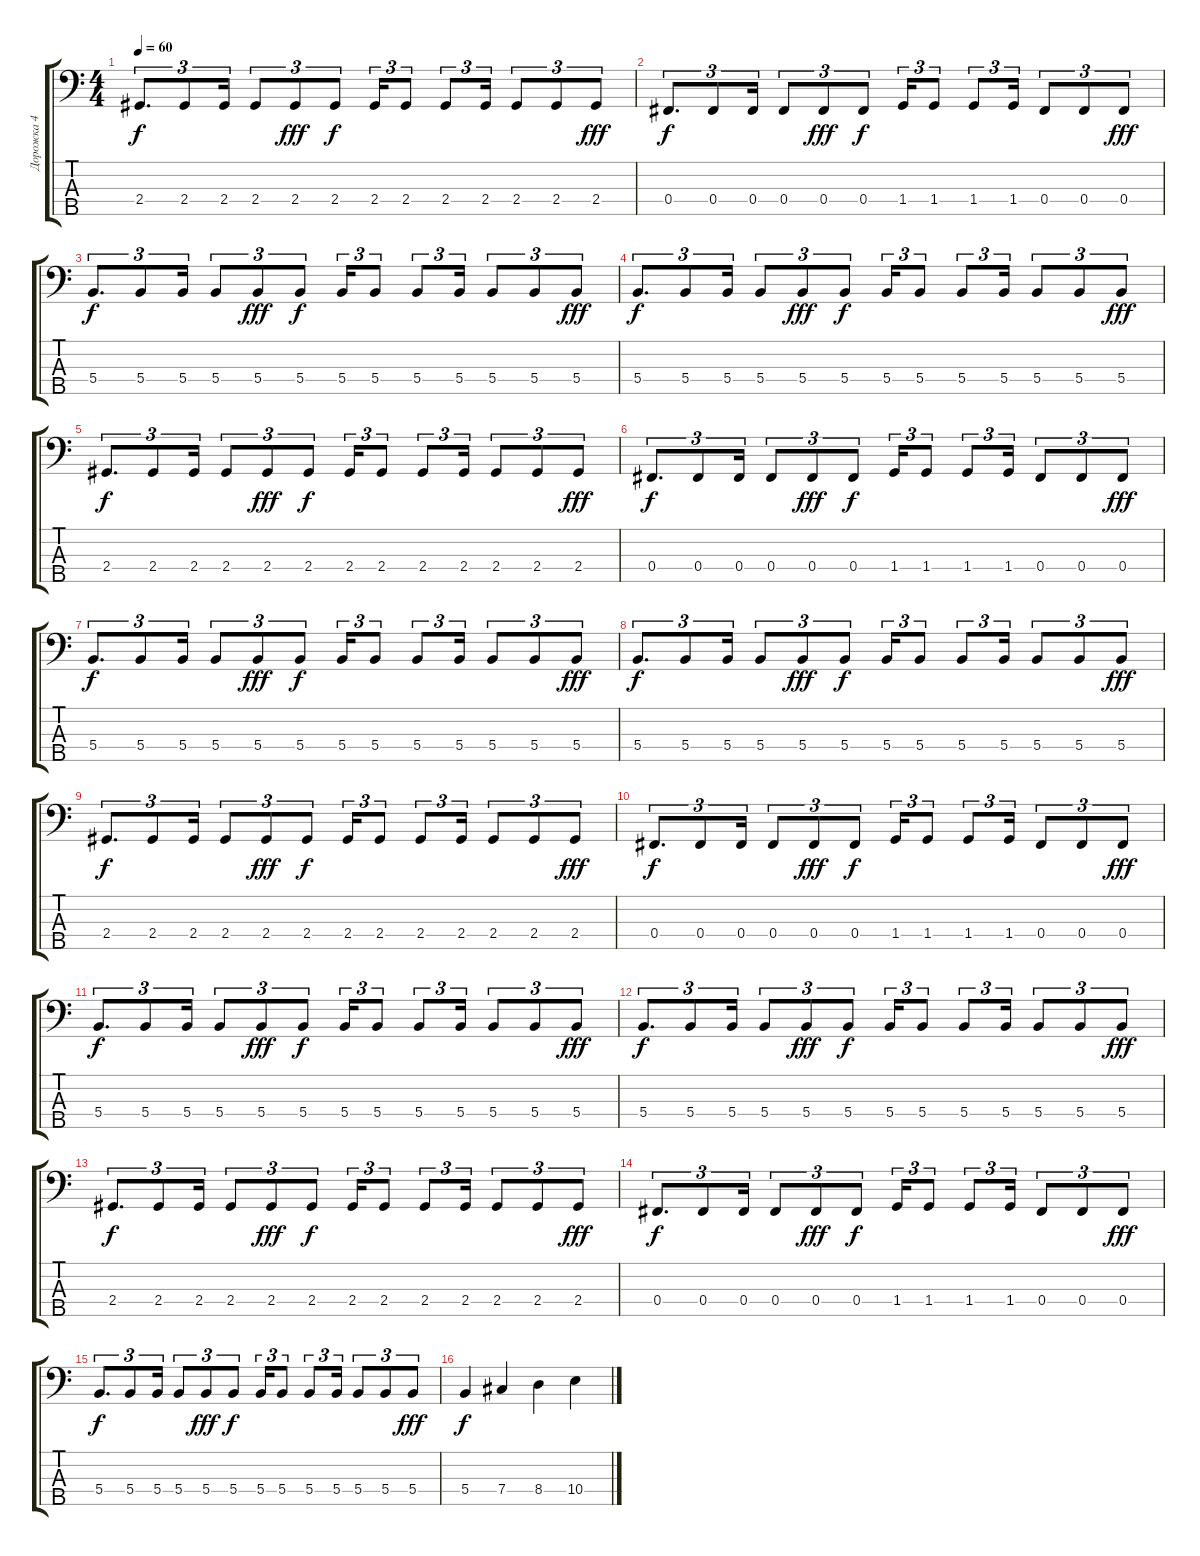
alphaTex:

\track ("Дорожка 4" "Дорожка 4") {instrument electricbasspick}
\staff {score tabs}
\tuning (A2 E2 B1 Gb1 Db1) {hide}
\ts (4 4)
\tempo 60
\clef f4
\ks c
2.4.8{d tu (3 2) dy f} 2.4.8{tu (3 2)} 2.4.16{tu (3 2)} 2.4.8{tu (3 2)} 2.4.8{tu (3 2) dy fff} 2.4.8{tu (3 2) dy f} 2.4.16{tu (3 2)} 2.4.8{tu (3 2)} 2.4.8{tu (3 2)} 2.4.16{tu (3 2)} 2.4.8{tu (3 2)} 2.4.8{tu (3 2)} 2.4.8{tu (3 2) dy fff} |
0.4.8{d tu (3 2) dy f} 0.4.8{tu (3 2)} 0.4.16{tu (3 2)} 0.4.8{tu (3 2)} 0.4.8{tu (3 2) dy fff} 0.4.8{tu (3 2) dy f} 1.4.16{tu (3 2)} 1.4.8{tu (3 2)} 1.4.8{tu (3 2)} 1.4.16{tu (3 2)} 0.4.8{tu (3 2)} 0.4.8{tu (3 2)} 0.4.8{tu (3 2) dy fff} |
5.4.8{d tu (3 2) dy f} 5.4.8{tu (3 2)} 5.4.16{tu (3 2)} 5.4.8{tu (3 2)} 5.4.8{tu (3 2) dy fff} 5.4.8{tu (3 2) dy f} 5.4.16{tu (3 2)} 5.4.8{tu (3 2)} 5.4.8{tu (3 2)} 5.4.16{tu (3 2)} 5.4.8{tu (3 2)} 5.4.8{tu (3 2)} 5.4.8{tu (3 2) dy fff} |
5.4.8{d tu (3 2) dy f} 5.4.8{tu (3 2)} 5.4.16{tu (3 2)} 5.4.8{tu (3 2)} 5.4.8{tu (3 2) dy fff} 5.4.8{tu (3 2) dy f} 5.4.16{tu (3 2)} 5.4.8{tu (3 2)} 5.4.8{tu (3 2)} 5.4.16{tu (3 2)} 5.4.8{tu (3 2)} 5.4.8{tu (3 2)} 5.4.8{tu (3 2) dy fff} |
2.4.8{d tu (3 2) dy f} 2.4.8{tu (3 2)} 2.4.16{tu (3 2)} 2.4.8{tu (3 2)} 2.4.8{tu (3 2) dy fff} 2.4.8{tu (3 2) dy f} 2.4.16{tu (3 2)} 2.4.8{tu (3 2)} 2.4.8{tu (3 2)} 2.4.16{tu (3 2)} 2.4.8{tu (3 2)} 2.4.8{tu (3 2)} 2.4.8{tu (3 2) dy fff} |
0.4.8{d tu (3 2) dy f} 0.4.8{tu (3 2)} 0.4.16{tu (3 2)} 0.4.8{tu (3 2)} 0.4.8{tu (3 2) dy fff} 0.4.8{tu (3 2) dy f} 1.4.16{tu (3 2)} 1.4.8{tu (3 2)} 1.4.8{tu (3 2)} 1.4.16{tu (3 2)} 0.4.8{tu (3 2)} 0.4.8{tu (3 2)} 0.4.8{tu (3 2) dy fff} |
5.4.8{d tu (3 2) dy f} 5.4.8{tu (3 2)} 5.4.16{tu (3 2)} 5.4.8{tu (3 2)} 5.4.8{tu (3 2) dy fff} 5.4.8{tu (3 2) dy f} 5.4.16{tu (3 2)} 5.4.8{tu (3 2)} 5.4.8{tu (3 2)} 5.4.16{tu (3 2)} 5.4.8{tu (3 2)} 5.4.8{tu (3 2)} 5.4.8{tu (3 2) dy fff} |
5.4.8{d tu (3 2) dy f} 5.4.8{tu (3 2)} 5.4.16{tu (3 2)} 5.4.8{tu (3 2)} 5.4.8{tu (3 2) dy fff} 5.4.8{tu (3 2) dy f} 5.4.16{tu (3 2)} 5.4.8{tu (3 2)} 5.4.8{tu (3 2)} 5.4.16{tu (3 2)} 5.4.8{tu (3 2)} 5.4.8{tu (3 2)} 5.4.8{tu (3 2) dy fff} |
2.4.8{d tu (3 2) dy f} 2.4.8{tu (3 2)} 2.4.16{tu (3 2)} 2.4.8{tu (3 2)} 2.4.8{tu (3 2) dy fff} 2.4.8{tu (3 2) dy f} 2.4.16{tu (3 2)} 2.4.8{tu (3 2)} 2.4.8{tu (3 2)} 2.4.16{tu (3 2)} 2.4.8{tu (3 2)} 2.4.8{tu (3 2)} 2.4.8{tu (3 2) dy fff} |
0.4.8{d tu (3 2) dy f} 0.4.8{tu (3 2)} 0.4.16{tu (3 2)} 0.4.8{tu (3 2)} 0.4.8{tu (3 2) dy fff} 0.4.8{tu (3 2) dy f} 1.4.16{tu (3 2)} 1.4.8{tu (3 2)} 1.4.8{tu (3 2)} 1.4.16{tu (3 2)} 0.4.8{tu (3 2)} 0.4.8{tu (3 2)} 0.4.8{tu (3 2) dy fff} |
5.4.8{d tu (3 2) dy f} 5.4.8{tu (3 2)} 5.4.16{tu (3 2)} 5.4.8{tu (3 2)} 5.4.8{tu (3 2) dy fff} 5.4.8{tu (3 2) dy f} 5.4.16{tu (3 2)} 5.4.8{tu (3 2)} 5.4.8{tu (3 2)} 5.4.16{tu (3 2)} 5.4.8{tu (3 2)} 5.4.8{tu (3 2)} 5.4.8{tu (3 2) dy fff} |
5.4.8{d tu (3 2) dy f} 5.4.8{tu (3 2)} 5.4.16{tu (3 2)} 5.4.8{tu (3 2)} 5.4.8{tu (3 2) dy fff} 5.4.8{tu (3 2) dy f} 5.4.16{tu (3 2)} 5.4.8{tu (3 2)} 5.4.8{tu (3 2)} 5.4.16{tu (3 2)} 5.4.8{tu (3 2)} 5.4.8{tu (3 2)} 5.4.8{tu (3 2) dy fff} |
2.4.8{d tu (3 2) dy f} 2.4.8{tu (3 2)} 2.4.16{tu (3 2)} 2.4.8{tu (3 2)} 2.4.8{tu (3 2) dy fff} 2.4.8{tu (3 2) dy f} 2.4.16{tu (3 2)} 2.4.8{tu (3 2)} 2.4.8{tu (3 2)} 2.4.16{tu (3 2)} 2.4.8{tu (3 2)} 2.4.8{tu (3 2)} 2.4.8{tu (3 2) dy fff} |
0.4.8{d tu (3 2) dy f} 0.4.8{tu (3 2)} 0.4.16{tu (3 2)} 0.4.8{tu (3 2)} 0.4.8{tu (3 2) dy fff} 0.4.8{tu (3 2) dy f} 1.4.16{tu (3 2)} 1.4.8{tu (3 2)} 1.4.8{tu (3 2)} 1.4.16{tu (3 2)} 0.4.8{tu (3 2)} 0.4.8{tu (3 2)} 0.4.8{tu (3 2) dy fff} |
5.4.8{d tu (3 2) dy f} 5.4.8{tu (3 2)} 5.4.16{tu (3 2)} 5.4.8{tu (3 2)} 5.4.8{tu (3 2) dy fff} 5.4.8{tu (3 2) dy f} 5.4.16{tu (3 2)} 5.4.8{tu (3 2)} 5.4.8{tu (3 2)} 5.4.16{tu (3 2)} 5.4.8{tu (3 2)} 5.4.8{tu (3 2)} 5.4.8{tu (3 2) dy fff} |
5.4.4{dy f} 7.4.4 8.4.4 10.4.4
